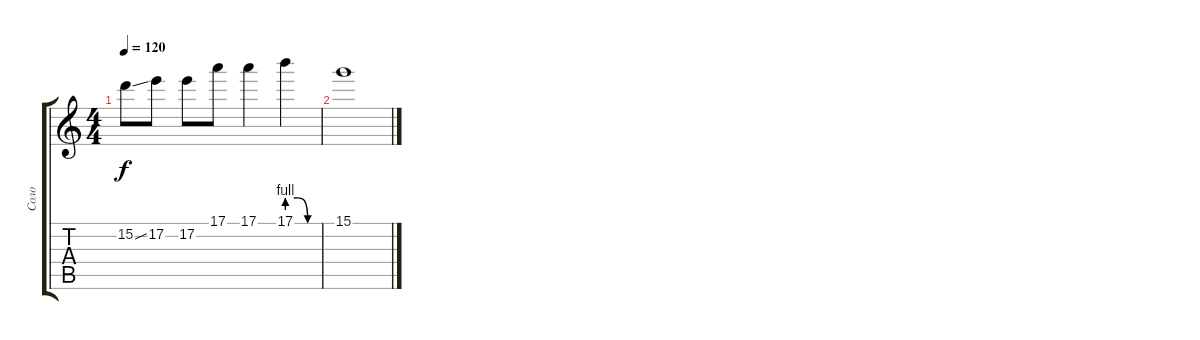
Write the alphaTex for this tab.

\track ("Соло" "Соло") {instrument overdrivenguitar}
\staff {score tabs}
\tuning (E4 B3 G3 D3 A2 E2) {hide}
\ts (4 4)
\tempo 120
\clef g2
\ks c
15.2{ss}.8{dy f} 17.2.8 17.2.8 17.1.8 17.1.4 17.1{be (custom 0 4 20 4 40 0 60 0)}.4 |
15.1.1
